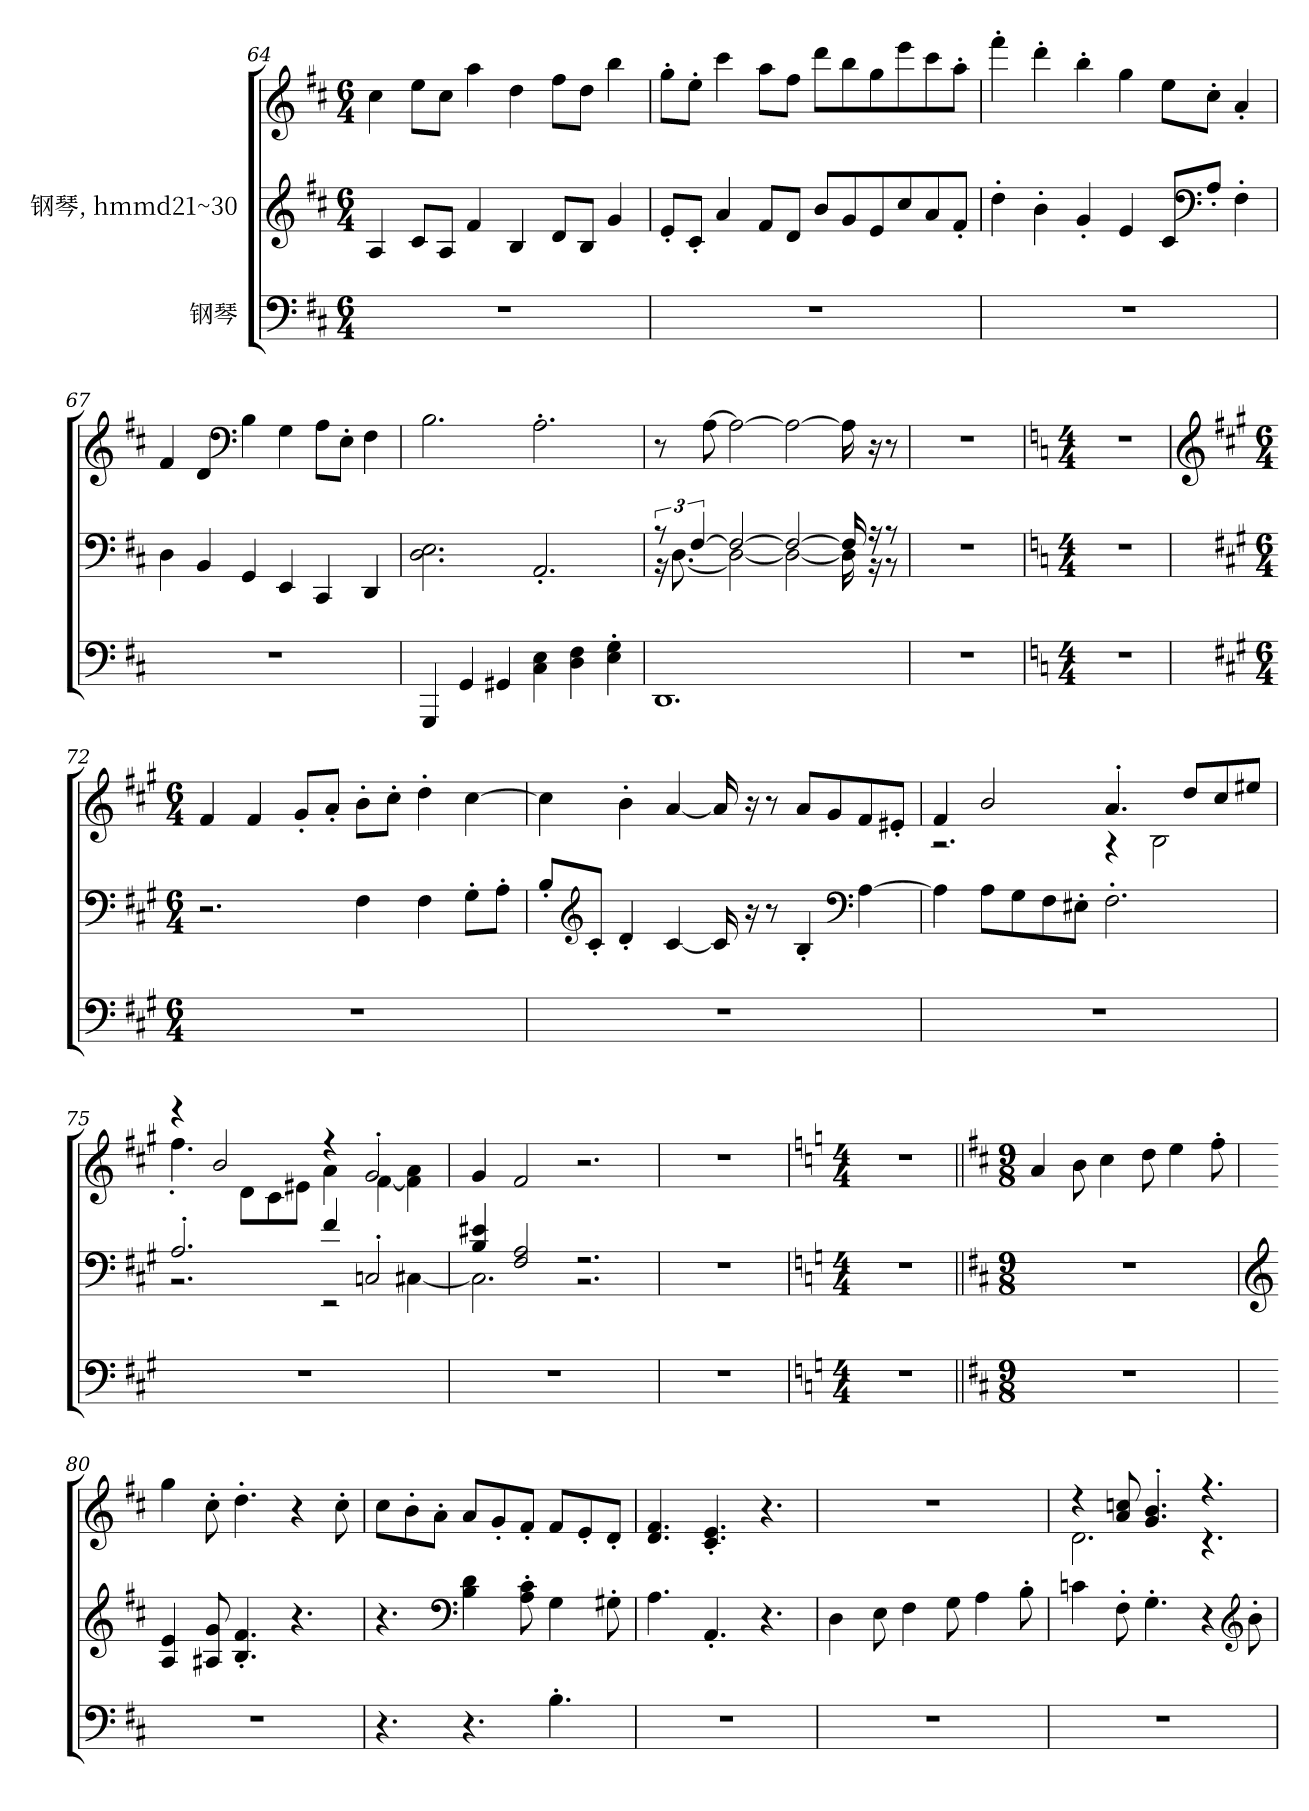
**kern	**kern	**kern
*part2	*part1	*part1
*staff3	*staff2	*staff1
*I"钢琴	*I"钢琴, hmmd21~30	*
*clefF4	*clefG2	*clefG2
*k[f#c#]	*k[f#c#]	*k[f#c#]
*M6/4	*M6/4	*M6/4
=64	=64	=64
1.r	4A/	4cc#\
.	8c#/L	8ee\L
.	8A/J	8cc#\J
.	4f#/	4aa\
.	4B/	4dd\
.	8d/L	8ff#\L
.	8B/J	8dd\J
.	4g/	4bb\
=65	=65	=65
1.r	8e'/L	8gg'\L
.	8c#'/J	8ee'\J
.	4a/	4ccc#\
.	8f#/L	8aa\L
.	8d/J	8ff#\J
.	8b/L	8ddd\L
.	8g/	8bb\
.	8e/	8gg\
.	8cc#/	8eee\
.	8a/	8ccc#\
.	8f#'/J	8aa'\J
!!LO:PB:g=z
=66	=66	=66
1.r	4dd'\	4fff#'\
.	4b'\	4ddd'\
.	4g'/	4bb'\
.	4e/	4gg\
.	8c#/L	8ee\L
*	*clefF4	*
.	8A'/J	8cc#'\J
.	4F#'\	4a'/
=67	=67	=67
1.r	4D\	4f#/
.	4BB/	4d/
*	*	*clefF4
.	4GG/	4B\
.	4EE/	4G\
.	4CC#/	8A\L
.	.	8E'\J
.	4DD/	4F#\
=68	=68	=68
4GGG/	2.D\ 2.E\	2.B\
4GG/	.	.
4GG#X/	.	.
4C#\ 4E\	2.AA'/	2.A'\
4D\ 4F#\	.	.
4E\' 4G\'	.	.
=69	=69	=69
*	*^	*
1.DD	12r	16r	8r
.	.	[8.D\	.
.	[6F#/	.	.
.	.	.	[8A\
.	2F#/_	2D\_	2A\_
.	2F#/_	2D\_	2A\_
.	16F#/]	16D\]	16A\]
.	16r	16r	16r
.	8r	8r	8r
*	*v	*v	*
!!LO:LB:g=z
=70	=70	=70
1.r	1.r	1.r
=71	=71	=71
*k[]	*k[]	*k[]
*M4/4	*M4/4	*M4/4
1r	1r	1r
=72	=72	=72
*	*	*clefG2
*k[f#c#g#]	*k[f#c#g#]	*k[f#c#g#]
*M6/4	*M6/4	*M6/4
1.r	2.r	4f#/
.	.	4f#/
.	.	8g#'/L
.	.	8a'/J
.	4F#\	8b'\L
.	.	8cc#'\J
.	4F#\	4dd'\
.	8G#'\L	[4cc#\
.	8A'\J	.
=73	=73	=73
1.r	8B'/L	4cc#\]
*	*clefG2	*
.	8c#'/J	.
.	4d'/	4b'\
.	[4c#/	[4a/
.	16c#/]	16a/]
.	16r	16r
.	8r	8r
.	4B'/	8a/L
.	.	8g#/
*	*clefF4	*
.	[4A\	8f#/
.	.	8e#X'/J
!!LO:LB:g=z
=74	=74	=74
*	*	*^
1.r	4A\]	4f#/	2.r
.	8A\L	2b/	.
.	8G#\	.	.
.	8F#\	.	.
.	8E#X'\J	.	.
.	2.F#'\	4.a'/	4r
.	.	.	2B\
.	.	8dd/L	.
.	.	8cc#/	.
.	.	8ee#X/J	.
=75	=75	=75	=75
*	*^	*	*
1.r	2.A'/	2.r	4r	4.ff#'\
.	.	.	2b/	.
.	.	.	.	8d\L
.	.	.	.	8c#\
.	.	.	.	8e#X\J
.	4f#/	2r	4r	4a\
.	2Cn'/	.	2g#'/	[4f#\
.	.	[4C#X\	.	4f#\] 4a\
*	*	*	*v	*v
=76	=76	=76	=76
1.r	4B/ 4e#X/	2.C#\]	4g#/
.	2F#/ 2A/	.	2f#/
.	2.r	2.r	2.r
*	*v	*v	*
=77	=77	=77
1.r	1.r	1.r
=78	=78	=78
*k[]	*k[]	*k[]
*M4/4	*M4/4	*M4/4
1r	1r	1r
!!LO:LB:g=z
=79||	=79||	=79||
*k[f#c#]	*k[f#c#]	*k[f#c#]
*M9/8	*M9/8	*M9/8
8%9r	8%9r	4a/
.	.	8b\
.	.	4cc#\
.	.	8dd\
.	.	4ee\
.	.	8ff#'\
=80	=80	=80
*	*clefG2	*
8%9r	4A/ 4e/	4gg\
.	8A#X/ 8g/	8cc#'\
.	4.B/' 4.f#/'	4.dd'\
.	4.r	4r
.	.	8cc#'\
=81	=81	=81
4.r	4.r	8cc#\L
.	.	8b'\
.	.	8a'\J
*	*clefF4	*
4.r	4B\ 4d\	8a/L
.	.	8g'/
.	8A\' 8c#\'	8f#'/J
4.B'\	4G\	8f#/L
.	.	8e'/
.	8G#X'\	8d'/J
=82	=82	=82
8%9r	4.A\	4.d/ 4.f#/
.	4.AA'/	4.c#/' 4.e/'
.	4.r	4.r
=83	=83	=83
8%9r	4D\	8%9r
.	8E\	.
.	4F#\	.
.	8G\	.
.	4A\	.
.	8B'\	.
!!LO:PB:g=z
=84	=84	=84
*	*	*^
8%9r	4cn\	4r	2.d\
.	8F#'\	8a/ 8ccn/	.
.	4.G'\	4.g/' 4.b/'	.
.	4r	4.r	4.r
*	*clefG2	*	*
.	8b'\	.	.
*	*	*v	*v
=	=	=
*-	*-	*-
